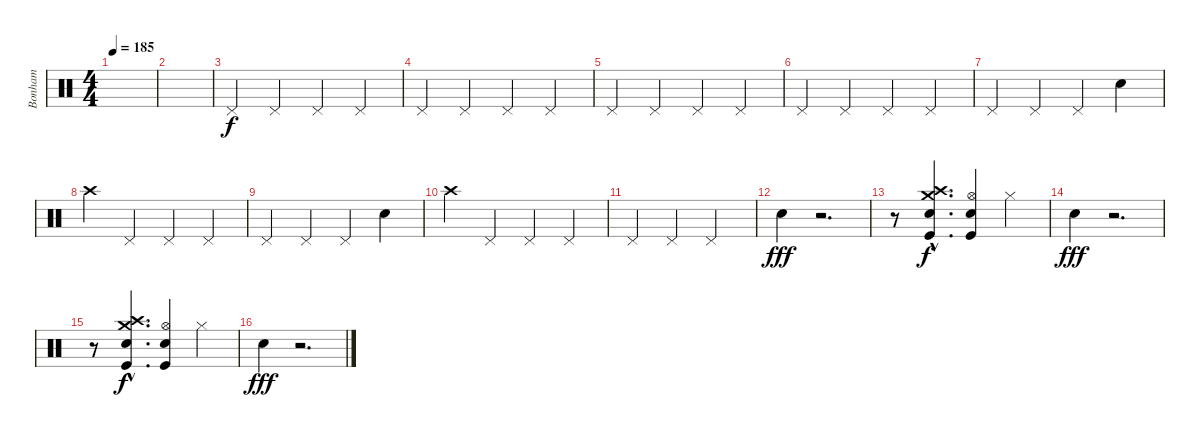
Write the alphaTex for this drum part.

\track ("Bonham" "Bonham") {instrument percussion}
\staff {score}
\articulation defaults
\ts (4 4)
\tempo 185
\clef neutral
\ks c
|
|
"Pedal Hi-Hat (hit)".4 "Pedal Hi-Hat (hit)".4 "Pedal Hi-Hat (hit)".4 "Pedal Hi-Hat (hit)".4 |
"Pedal Hi-Hat (hit)".4 "Pedal Hi-Hat (hit)".4 "Pedal Hi-Hat (hit)".4 "Pedal Hi-Hat (hit)".4 |
"Pedal Hi-Hat (hit)".4 "Pedal Hi-Hat (hit)".4 "Pedal Hi-Hat (hit)".4 "Pedal Hi-Hat (hit)".4 |
"Pedal Hi-Hat (hit)".4 "Pedal Hi-Hat (hit)".4 "Pedal Hi-Hat (hit)".4 "Pedal Hi-Hat (hit)".4 |
"Pedal Hi-Hat (hit)".4 "Pedal Hi-Hat (hit)".4 "Pedal Hi-Hat (hit)".4 "Electric Snare (hit)".4 |
"Crash high (hit)".4 "Pedal Hi-Hat (hit)".4 "Pedal Hi-Hat (hit)".4 "Pedal Hi-Hat (hit)".4 |
"Pedal Hi-Hat (hit)".4 "Pedal Hi-Hat (hit)".4 "Pedal Hi-Hat (hit)".4 "Electric Snare (hit)".4 |
"Crash high (hit)".4 "Pedal Hi-Hat (hit)".4 "Pedal Hi-Hat (hit)".4 "Pedal Hi-Hat (hit)".4 |
"Pedal Hi-Hat (hit)".4 "Pedal Hi-Hat (hit)".4 "Pedal Hi-Hat (hit)".2 |
"Electric Snare (hit)".4{dy fff} r.2{d} |
r.8 ("Crash high (hit)"{hac} "Crash medium (hit)"{hac} "Kick (hit)"{hac} "Electric Snare (hit)"{hac}).4{d dy f} ("Hi-Hat (open)" "Kick (hit)" "Snare (hit) 2").4 "Hi-Hat (closed)".4 |
"Snare (hit) 2".4{dy fff} r.2{d} |
r.8 ("Crash high (hit)"{hac} "Crash medium (hit)"{hac} "Kick (hit)"{hac} "Electric Snare (hit)"{hac}).4{d dy f} ("Hi-Hat (open)" "Kick (hit)" "Snare (hit) 2").4 "Hi-Hat (closed)".4 |
"Snare (hit) 2".4{dy fff} r.2{d}
